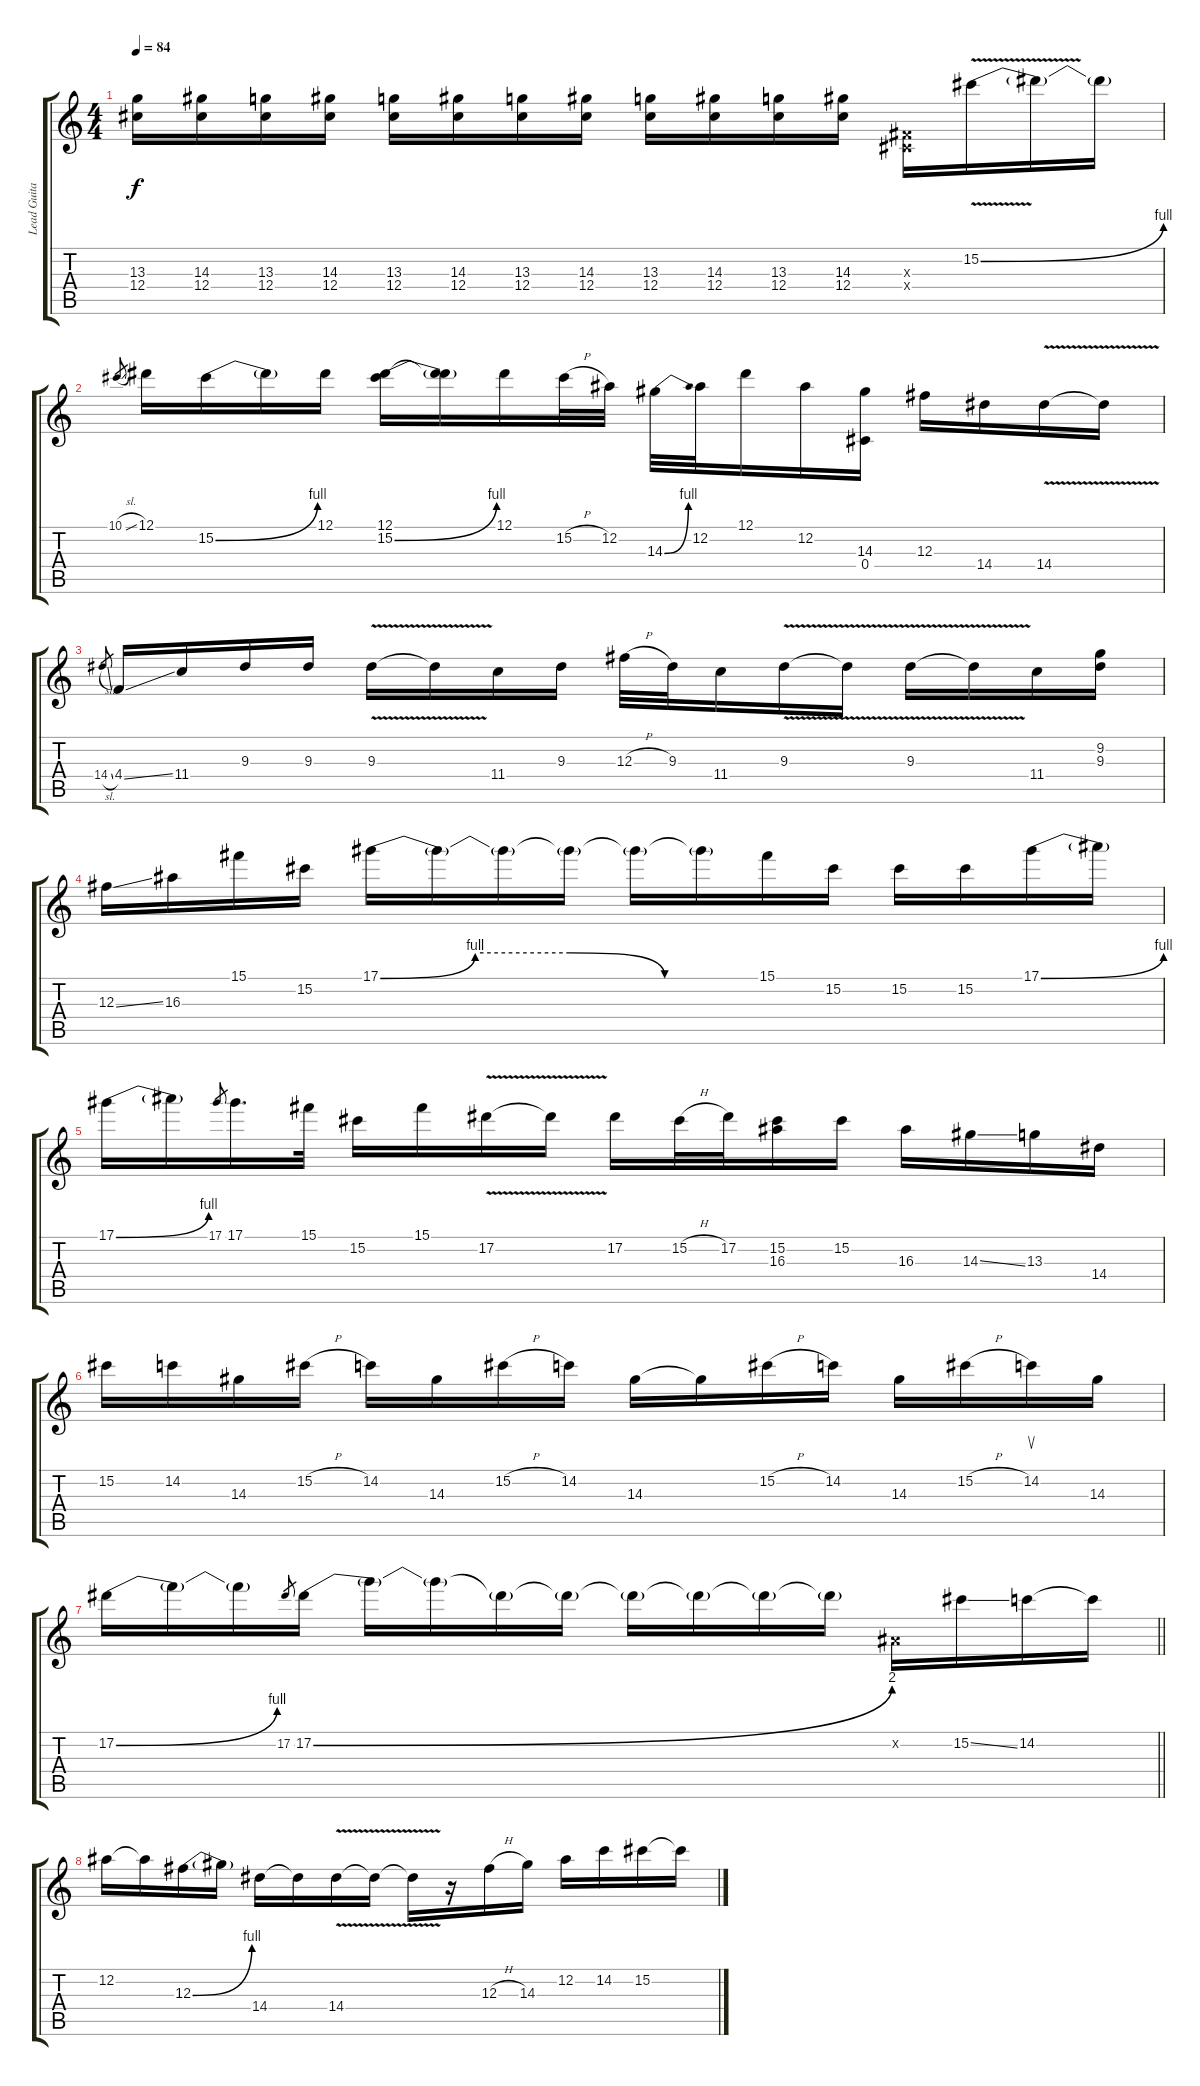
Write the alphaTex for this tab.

\track ("Lead Guitar" "Lead Guita") {instrument overdrivenguitar}
\staff {score tabs}
\tuning (Eb4 Bb3 Gb3 Db3 Ab2 Eb2) {hide}
\ts (4 4)
\tempo 84
\clef g2
\ks c
(13.3 12.4).16{dy f} (14.3 12.4).16 (13.3 12.4).16 (14.3 12.4).16 (13.3 12.4).16 (14.3 12.4).16 (13.3 12.4).16 (14.3 12.4).16 (13.3 12.4).16 (14.3 12.4).16 (13.3 12.4).16 (14.3 12.4).16 (0.3{x} 0.4{x}).16 15.2{be (bend 0 0 60 4) v}.16 15.2{t}.16 15.2{t}.16 |
10.1{sl}.8{gr} 12.1.16 15.2{be (bend 0 0 60 4)}.16 15.2{t}.16 12.1.16 (12.1 15.2{be (bend 0 0 60 4)}).16 (12.1{t} 15.2{t}).16 12.1.16 15.2{h}.32 12.2.32 14.3{be (bend 0 0 60 4)}.32 12.2.32 12.1.16 12.2.16 (14.3 0.4).16 12.3.16 14.4.16 14.4{v}.16 14.4{t}.16 |
14.4{sl}.8{gr} 4.4{ss}.16 11.4.16 9.3.16 9.3.16 9.3{v}.16 9.3{t}.16 11.4.16 9.3.16 12.3{h}.32 9.3.32 11.4.16 9.3{v}.16 9.3{t}.16 9.3{v}.16 9.3{t}.16 11.4.16 (9.2 9.3).16 |
12.3{ss}.16 16.3.16 15.1.16 15.2.16 17.1{be (custom 0 0 15 4 30 4 45 0 60 0)}.16 17.1{t}.16 17.1{t}.16 17.1{t}.16 17.1{t}.16 17.1{t}.16 15.1.16 15.2.16 15.2.16 15.2.16 17.1{be (bend 0 0 60 4)}.16 17.1{t}.16 |
17.1{be (bend 0 0 60 4)}.16 17.1{t}.16 17.1.8{gr} 17.1.16{d} 15.1.32 15.2.16 15.1.16 17.2{v}.16 17.2{t}.16 17.2.16 15.2{h}.32 17.2.32 (15.2 16.3).16 15.2.16 16.3.16 14.3{ss}.16 13.3.16 14.4.16 |
15.2.16 14.2.16 14.3.16 15.2{h}.16 14.2.16 14.3.16 15.2{h}.16 14.2.16 14.3.16 14.3{t}.16 15.2{h}.16 14.2.16 14.3.16 15.2{h}.16 14.2.16{su} 14.3.16 |
\barLineRight lightlight
17.2{be (bend 0 0 60 4)}.16 17.2{t}.16 17.2{t}.16 17.2.8{gr} 17.2{be (bend 0 0 60 8)}.16 17.2{t}.16 17.2{t}.16 17.2{t}.16 17.2{t}.16 17.2{t}.16 17.2{t}.16 17.2{t}.16 17.2{t}.16 0.2{x}.16 15.2{ss}.16 14.2.16 14.2{t}.16 |
12.2.16 12.2{t}.16 12.3{be (bend 0 0 60 4)}.16 12.3{t}.16 14.4.16 14.4{t}.16 14.4{v}.16 14.4{t}.16 14.4{v t}.16 r.16 12.3{h}.16 14.3.16 12.2.16 14.2.16 15.2.16 15.2{t}.16
